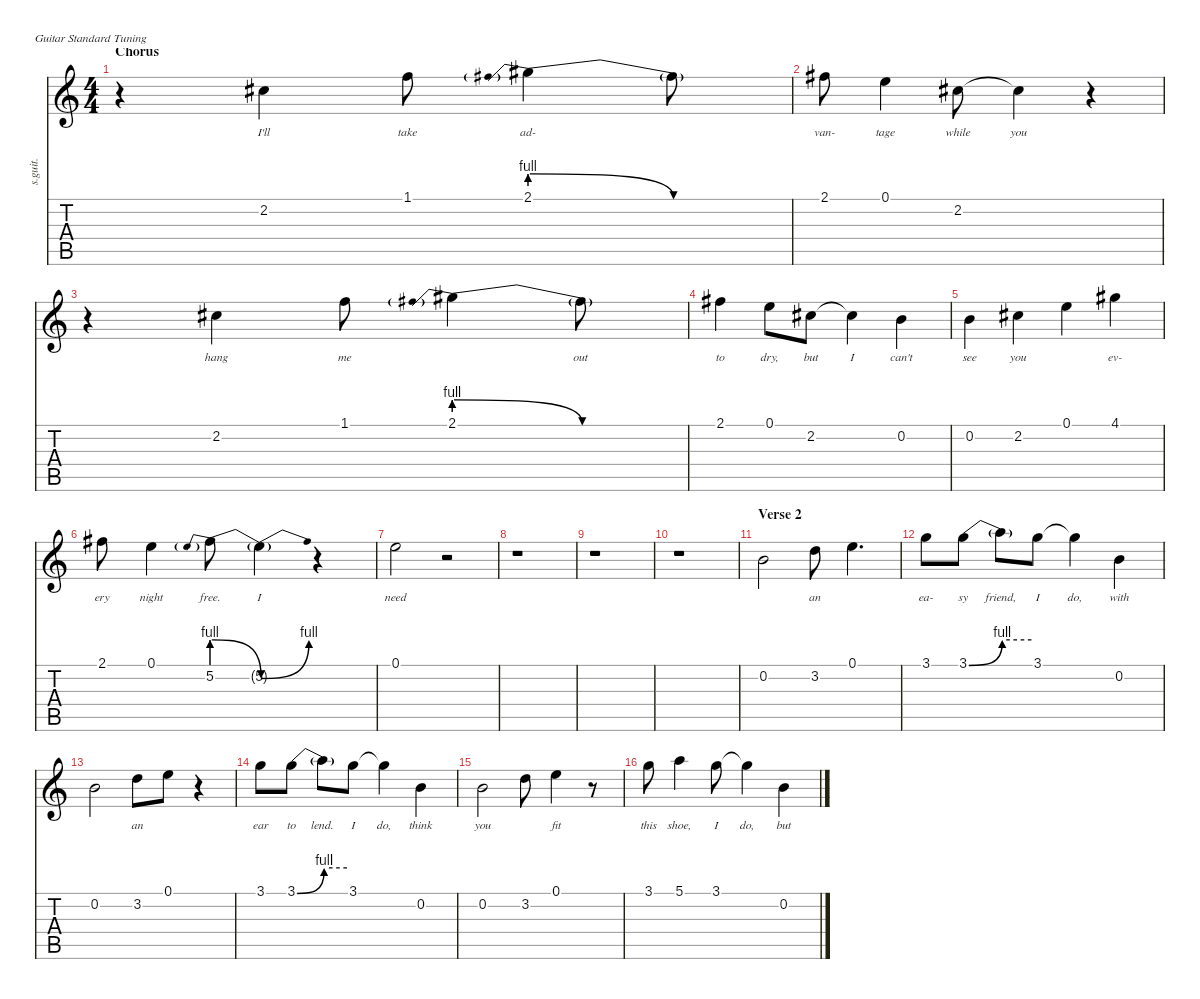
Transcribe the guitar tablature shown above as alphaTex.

\defaultSystemsLayout 4
\hideDynamics
\bracketExtendMode nobrackets
\track ("Kurt Cobain - Vocals" "s.guit.") {instrument tenorsax}
\staff {score tabs}
\tuning (E4 B3 G3 D3 A2 E2)
\displaytranspose 12
\ts (4 4)
\section ("" "Chorus")
\tempo (126 hide)
\clef g2
\ks c
r.4{dy f} 2.2{acc #}.4{lyrics (0 "I'll") lyrics (1 "") lyrics (2 "") lyrics (3 "") lyrics (4 "")} 1.1.8{lyrics (0 "take") lyrics (1 "") lyrics (2 "") lyrics (3 "") lyrics (4 "")} 2.1{be (prebendrelease 0 4 30 0)}.4{lyrics (0 "ad-") lyrics (1 "") lyrics (2 "") lyrics (3 "") lyrics (4 "")} 2.1{be (hold 0 0 60 0) t acc #}.8{lyrics (0 "") lyrics (1 "") lyrics (2 "") lyrics (3 "") lyrics (4 "")} |
2.1{acc #}.8{lyrics (0 "van-") lyrics (1 "") lyrics (2 "") lyrics (3 "") lyrics (4 "")} 0.1.4{lyrics (0 "tage") lyrics (1 "") lyrics (2 "") lyrics (3 "") lyrics (4 "")} 2.2{acc #}.8{lyrics (0 "while") lyrics (1 "") lyrics (2 "") lyrics (3 "") lyrics (4 "")} 2.2{t acc #}.4{lyrics (0 "you") lyrics (1 "") lyrics (2 "") lyrics (3 "") lyrics (4 "")} r.4 |
r.4 2.2{acc #}.4{lyrics (0 "hang") lyrics (1 "") lyrics (2 "") lyrics (3 "") lyrics (4 "")} 1.1.8{lyrics (0 "me") lyrics (1 "") lyrics (2 "") lyrics (3 "") lyrics (4 "")} 2.1{be (prebendrelease 0 4 30 0)}.4{lyrics (0 "") lyrics (1 "") lyrics (2 "") lyrics (3 "") lyrics (4 "")} 2.1{be (hold 0 0 60 0) t acc #}.8{lyrics (0 "out") lyrics (1 "") lyrics (2 "") lyrics (3 "") lyrics (4 "")} |
2.1{acc #}.4{lyrics (0 "to") lyrics (1 "") lyrics (2 "") lyrics (3 "") lyrics (4 "")} 0.1.8{lyrics (0 "dry,") lyrics (1 "") lyrics (2 "") lyrics (3 "") lyrics (4 "")} 2.2{acc #}.8{lyrics (0 "but") lyrics (1 "") lyrics (2 "") lyrics (3 "") lyrics (4 "")} 2.2{t acc #}.4{lyrics (0 "I") lyrics (1 "") lyrics (2 "") lyrics (3 "") lyrics (4 "")} 0.2.4{lyrics (0 "can't") lyrics (1 "") lyrics (2 "") lyrics (3 "") lyrics (4 "")} |
0.2.4{lyrics (0 "see") lyrics (1 "") lyrics (2 "") lyrics (3 "") lyrics (4 "")} 2.2{acc #}.4{lyrics (0 "you") lyrics (1 "") lyrics (2 "") lyrics (3 "") lyrics (4 "")} 0.1.4{lyrics (0 "") lyrics (1 "") lyrics (2 "") lyrics (3 "") lyrics (4 "")} 4.1{acc #}.4{lyrics (0 "ev-") lyrics (1 "") lyrics (2 "") lyrics (3 "") lyrics (4 "")} |
2.1{acc #}.8{lyrics (0 "ery") lyrics (1 "") lyrics (2 "") lyrics (3 "") lyrics (4 "")} 0.1.4{lyrics (0 "night") lyrics (1 "") lyrics (2 "") lyrics (3 "") lyrics (4 "")} 5.2{be (prebendrelease 0 4 30 0)}.8{lyrics (0 "free.") lyrics (1 "") lyrics (2 "") lyrics (3 "") lyrics (4 "")} 5.2{be (bend 0 0 15 4) t}.4{lyrics (0 "I") lyrics (1 "") lyrics (2 "") lyrics (3 "") lyrics (4 "")} r.4 |
0.1.2{lyrics (0 "need") lyrics (1 "") lyrics (2 "") lyrics (3 "") lyrics (4 "")} r.2 |
r.1 |
r.1 |
r.1 |
\section ("" "Verse 2")
0.2.2{lyrics (0 "") lyrics (1 "") lyrics (2 "") lyrics (3 "") lyrics (4 "")} 3.2.8{lyrics (0 "an") lyrics (1 "") lyrics (2 "") lyrics (3 "") lyrics (4 "")} 0.1.4{d lyrics (0 "") lyrics (1 "") lyrics (2 "") lyrics (3 "") lyrics (4 "")} |
3.1.8{lyrics (0 "ea-") lyrics (1 "") lyrics (2 "") lyrics (3 "") lyrics (4 "")} 3.1{be (bend 0 0 15 4)}.8{lyrics (0 "sy") lyrics (1 "") lyrics (2 "") lyrics (3 "") lyrics (4 "")} 3.1{be (hold 0 4 60 4) t}.8{lyrics (0 "friend,") lyrics (1 "") lyrics (2 "") lyrics (3 "") lyrics (4 "")} 3.1.8{lyrics (0 "I") lyrics (1 "") lyrics (2 "") lyrics (3 "") lyrics (4 "")} 3.1{t}.4{lyrics (0 "do,") lyrics (1 "") lyrics (2 "") lyrics (3 "") lyrics (4 "")} 0.2.4{lyrics (0 "with") lyrics (1 "") lyrics (2 "") lyrics (3 "") lyrics (4 "")} |
0.2.2{lyrics (0 "") lyrics (1 "") lyrics (2 "") lyrics (3 "") lyrics (4 "")} 3.2.8{lyrics (0 "an") lyrics (1 "") lyrics (2 "") lyrics (3 "") lyrics (4 "")} 0.1.8{lyrics (0 "") lyrics (1 "") lyrics (2 "") lyrics (3 "") lyrics (4 "")} r.4 |
3.1.8{lyrics (0 "ear") lyrics (1 "") lyrics (2 "") lyrics (3 "") lyrics (4 "")} 3.1{be (bend 0 0 15 4)}.8{lyrics (0 "to") lyrics (1 "") lyrics (2 "") lyrics (3 "") lyrics (4 "")} 3.1{be (hold 0 4 60 4) t}.8{lyrics (0 "lend.") lyrics (1 "") lyrics (2 "") lyrics (3 "") lyrics (4 "")} 3.1.8{lyrics (0 "I") lyrics (1 "") lyrics (2 "") lyrics (3 "") lyrics (4 "")} 3.1{t}.4{lyrics (0 "do,") lyrics (1 "") lyrics (2 "") lyrics (3 "") lyrics (4 "")} 0.2.4{lyrics (0 "think") lyrics (1 "") lyrics (2 "") lyrics (3 "") lyrics (4 "")} |
0.2.2{lyrics (0 "you") lyrics (1 "") lyrics (2 "") lyrics (3 "") lyrics (4 "")} 3.2.8{lyrics (0 "") lyrics (1 "") lyrics (2 "") lyrics (3 "") lyrics (4 "")} 0.1.4{lyrics (0 "fit") lyrics (1 "") lyrics (2 "") lyrics (3 "") lyrics (4 "")} r.8 |
3.1.8{lyrics (0 "this") lyrics (1 "") lyrics (2 "") lyrics (3 "") lyrics (4 "")} 5.1.4{lyrics (0 "shoe,") lyrics (1 "") lyrics (2 "") lyrics (3 "") lyrics (4 "")} 3.1.8{lyrics (0 "I") lyrics (1 "") lyrics (2 "") lyrics (3 "") lyrics (4 "")} 3.1{t}.4{lyrics (0 "do,") lyrics (1 "") lyrics (2 "") lyrics (3 "") lyrics (4 "")} 0.2.4{lyrics (0 "but") lyrics (1 "") lyrics (2 "") lyrics (3 "") lyrics (4 "")}
